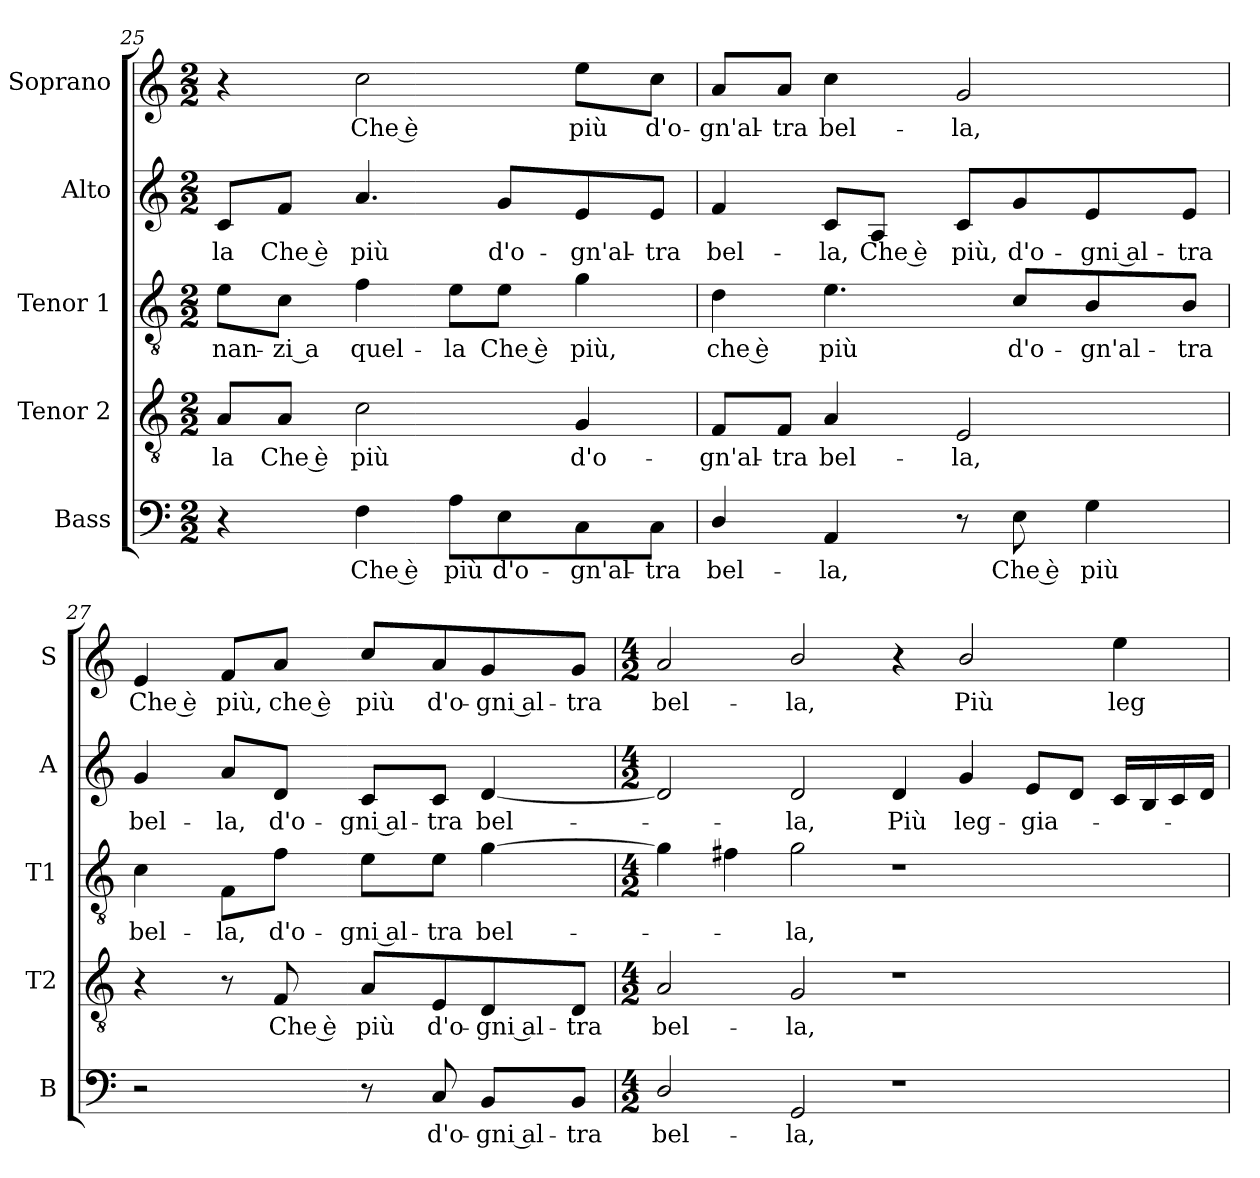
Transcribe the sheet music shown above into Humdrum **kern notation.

**kern	**text	**kern	**text	**kern	**text	**kern	**text	**kern	**text
*part5	*part5	*part4	*part4	*part3	*part3	*part2	*part2	*part1	*part1
*staff5	*staff5	*staff4	*staff4	*staff3	*staff3	*staff2	*staff2	*staff1	*staff1
*I"Bass	*	*I"Tenor 2	*	*I"Tenor 1	*	*I"Alto	*	*I"Soprano	*
*I'B	*	*I'T2	*	*I'T1	*	*I'A	*	*I'S	*
!!LO:LB:g=z
*clefF4	*	*clefGv2	*	*clefGv2	*	*clefG2	*	*clefG2	*
*	*	*ITrd7c12	*	*ITrd7c12	*	*	*	*	*
*k[]	*	*k[]	*	*k[]	*	*k[]	*	*k[]	*
*C:	*	*C:	*	*C:	*	*C:	*	*C:	*
*M2/2	*	*M2/2	*	*M2/2	*	*M2/2	*	*M2/2	*
=25	=25	=25	=25	=25	=25	=25	=25	=25	=25
!	!	!	!LO:LY:b:color=#000000	!	!	!	!	!	!
!	!	!	!	!	!LO:LY:b:color=#000000	!	!	!	!
!	!	!	!	!	!	!	!LO:LY:b:color=#000000	!	!
4r	.	8AAi/L	-la	8Ei\L	-nan-	8ci/L	-la	4r	.
!	!	!	!LO:LY:b:color=#000000	!	!	!	!	!	!
!	!	!	!	!	!LO:LY:b:color=#000000	!	!	!	!
!	!	!	!	!	!	!	!LO:LY:b:color=#000000	!	!
.	.	8AAi/J	Che è	8Ci\J	-zi a	8fi/J	Che è	.	.
!	!LO:LY:b:color=#000000	!	!	!	!	!	!	!	!
!	!	!	!LO:LY:b:color=#000000	!	!	!	!	!	!
!	!	!	!	!	!LO:LY:b:color=#000000	!	!	!	!
!	!	!	!	!	!	!	!LO:LY:b:color=#000000	!	!
!	!	!	!	!	!	!	!	!	!LO:LY:b:color=#000000
4Fi\	Che è	2Ci\	più	4Fi\	quel-	4.ai/	più	2cci\	Che è
!	!LO:LY:b:color=#000000	!	!	!	!	!	!	!	!
!	!	!	!	!	!LO:LY:b:color=#000000	!	!	!	!
8Ai\L	più	.	.	8Ei\L	-la	.	.	.	.
!	!LO:LY:b:color=#000000	!	!	!	!	!	!	!	!
!	!	!	!	!	!LO:LY:b:color=#000000	!	!	!	!
!	!	!	!	!	!	!	!LO:LY:b:color=#000000	!	!
8Ei\	d'o-	.	.	8Ei\J	Che è	8gi/L	d'o-	.	.
!	!LO:LY:b:color=#000000	!	!	!	!	!	!	!	!
!	!	!	!LO:LY:b:color=#000000	!	!	!	!	!	!
!	!	!	!	!	!LO:LY:b:color=#000000	!	!	!	!
!	!	!	!	!	!	!	!LO:LY:b:color=#000000	!	!
!	!	!	!	!	!	!	!	!	!LO:LY:b:color=#000000
8Ci\	-gn'al-	4GGi/	d'o-	4Gi\	più,	8ei/	-gn'al-	8eei\L	più
!	!LO:LY:b:color=#000000	!	!	!	!	!	!	!	!
!	!	!	!	!	!	!	!LO:LY:b:color=#000000	!	!
!	!	!	!	!	!	!	!	!	!LO:LY:b:color=#000000
8Ci\J	-tra	.	.	.	.	8ei/J	-tra	8cci\J	d'o-
=26	=26	=26	=26	=26	=26	=26	=26	=26	=26
!	!LO:LY:b:color=#000000	!	!	!	!	!	!	!	!
!	!	!	!LO:LY:b:color=#000000	!	!	!	!	!	!
!	!	!	!	!	!LO:LY:b:color=#000000	!	!	!	!
!	!	!	!	!	!	!	!LO:LY:b:color=#000000	!	!
!	!	!	!	!	!	!	!	!	!LO:LY:b:color=#000000
4Di/	bel-	8FFi/L	-gn'al-	4Di\	che è	4fi/	bel-	8ai/L	-gn'al-
!	!	!	!LO:LY:b:color=#000000	!	!	!	!	!	!
!	!	!	!	!	!	!	!	!	!LO:LY:b:color=#000000
.	.	8FFi/J	-tra	.	.	.	.	8ai/J	-tra
!	!LO:LY:b:color=#000000	!	!	!	!	!	!	!	!
!	!	!	!LO:LY:b:color=#000000	!	!	!	!	!	!
!	!	!	!	!	!LO:LY:b:color=#000000	!	!	!	!
!	!	!	!	!	!	!	!LO:LY:b:color=#000000	!	!
!	!	!	!	!	!	!	!	!	!LO:LY:b:color=#000000
4AAi/	-la,	4AAi/	bel-	4.Ei\	più	8ci/L	-la,	4cci\	bel-
!	!	!	!	!	!	!	!LO:LY:b:color=#000000	!	!
.	.	.	.	.	.	8Ai/J	Che è	.	.
!	!	!	!LO:LY:b:color=#000000	!	!	!	!	!	!
!	!	!	!	!	!	!	!LO:LY:b:color=#000000	!	!
!	!	!	!	!	!	!	!	!	!LO:LY:b:color=#000000
8r	.	2EEi/	-la,	.	.	8ci/L	più,	2gi/	-la,
!	!LO:LY:b:color=#000000	!	!	!	!	!	!	!	!
!	!	!	!	!	!LO:LY:b:color=#000000	!	!	!	!
!	!	!	!	!	!	!	!LO:LY:b:color=#000000	!	!
8Ei\	Che è	.	.	8Ci/L	d'o-	8gi/	d'o-	.	.
!	!LO:LY:b:color=#000000	!	!	!	!	!	!	!	!
!	!	!	!	!	!LO:LY:b:color=#000000	!	!	!	!
!	!	!	!	!	!	!	!LO:LY:b:color=#000000	!	!
4Gi\	più	.	.	8BBi/	-gn'al-	8ei/	-gni al-	.	.
!	!	!	!	!	!LO:LY:b:color=#000000	!	!	!	!
!	!	!	!	!	!	!	!LO:LY:b:color=#000000	!	!
.	.	.	.	8BBi/J	-tra	8ei/J	-tra	.	.
=27	=27	=27	=27	=27	=27	=27	=27	=27	=27
!	!	!	!	!	!LO:LY:b:color=#000000	!	!	!	!
!	!	!	!	!	!	!	!LO:LY:b:color=#000000	!	!
!	!	!	!	!	!	!	!	!	!LO:LY:b:color=#000000
2r	.	4r	.	4Ci\	bel-	4gi/	bel-	4ei/	Che è
!	!	!	!	!	!LO:LY:b:color=#000000	!	!	!	!
!	!	!	!	!	!	!	!LO:LY:b:color=#000000	!	!
!	!	!	!	!	!	!	!	!	!LO:LY:b:color=#000000
.	.	8r	.	8FFi\L	-la,	8ai/L	-la,	8fi/L	più,
!	!	!	!LO:LY:b:color=#000000	!	!	!	!	!	!
!	!	!	!	!	!LO:LY:b:color=#000000	!	!	!	!
!	!	!	!	!	!	!	!LO:LY:b:color=#000000	!	!
!	!	!	!	!	!	!	!	!	!LO:LY:b:color=#000000
.	.	8FFi/	Che è	8Fi\J	d'o-	8di/J	d'o-	8ai/J	che è
!	!	!	!LO:LY:b:color=#000000	!	!	!	!	!	!
!	!	!	!	!	!LO:LY:b:color=#000000	!	!	!	!
!	!	!	!	!	!	!	!LO:LY:b:color=#000000	!	!
!	!	!	!	!	!	!	!	!	!LO:LY:b:color=#000000
8r	.	8AAi/L	più	8Ei\L	-gni al-	8ci/L	-gni al-	8cci/L	più
!	!LO:LY:b:color=#000000	!	!	!	!	!	!	!	!
!	!	!	!LO:LY:b:color=#000000	!	!	!	!	!	!
!	!	!	!	!	!LO:LY:b:color=#000000	!	!	!	!
!	!	!	!	!	!	!	!LO:LY:b:color=#000000	!	!
!	!	!	!	!	!	!	!	!	!LO:LY:b:color=#000000
8Ci/	d'o-	8EEi/	d'o-	8Ei\J	-tra	8ci/J	-tra	8ai/	d'o-
!	!LO:LY:b:color=#000000	!	!	!	!	!	!	!	!
!	!	!	!LO:LY:b:color=#000000	!	!	!	!	!	!
!	!	!	!	!	!LO:LY:b:color=#000000	!	!	!	!
!	!	!	!	!	!	!	!LO:LY:b:color=#000000	!	!
!	!	!	!	!	!	!	!	!	!LO:LY:b:color=#000000
8BBi/L	-gni al-	8DDi/	-gni al-	[4Gi\	bel-	[4di/	bel-	8gi/	-gni al-
!	!LO:LY:b:color=#000000	!	!	!	!	!	!	!	!
!	!	!	!LO:LY:b:color=#000000	!	!	!	!	!	!
!	!	!	!	!	!	!	!	!	!LO:LY:b:color=#000000
8BBi/J	-tra	8DDi/J	-tra	.	.	.	.	8gi/J	-tra
!!LO:LB:g=z
=28	=28	=28	=28	=28	=28	=28	=28	=28	=28
*M4/2	*	*M4/2	*	*M4/2	*	*M4/2	*	*M4/2	*
!	!LO:LY:b:color=#000000	!	!	!	!	!	!	!	!
!	!	!	!LO:LY:b:color=#000000	!	!	!	!	!	!
!	!	!	!	!	!	!	!	!	!LO:LY:b:color=#000000
2Di/	bel-	2AAi/	bel-	4Gi\]	.	2di/]	.	2ai/	bel-
.	.	.	.	4F#Xi\	.	.	.	.	.
!	!LO:LY:b:color=#000000	!	!	!	!	!	!	!	!
!	!	!	!LO:LY:b:color=#000000	!	!	!	!	!	!
!	!	!	!	!	!LO:LY:b:color=#000000	!	!	!	!
!	!	!	!	!	!	!	!LO:LY:b:color=#000000	!	!
!	!	!	!	!	!	!	!	!	!LO:LY:b:color=#000000
2GGi/	-la,	2GGi/	-la,	2Gi\	-la,	2di/	-la,	2bi/	-la,
!	!	!	!	!	!	!	!LO:LY:b:color=#000000	!	!
1r	.	1r	.	1r	.	4di/	Più	4r	.
!	!	!	!	!	!	!	!LO:LY:b:color=#000000	!	!
!	!	!	!	!	!	!	!	!	!LO:LY:b:color=#000000
.	.	.	.	.	.	4gi/	leg-	2bi/	Più
!	!	!	!	!	!	!	!LO:LY:b:color=#000000	!	!
.	.	.	.	.	.	8ei/L	-gia-	.	.
.	.	.	.	.	.	8di/J	.	.	.
!	!	!	!	!	!	!	!	!	!LO:LY:b:color=#000000
.	.	.	.	.	.	16ci/LL	.	4eei\	leg-
.	.	.	.	.	.	16Bi/	.	.	.
.	.	.	.	.	.	16ci/	.	.	.
.	.	.	.	.	.	16di/JJ	.	.	.
=	=	=	=	=	=	=	=	=	=
*-	*-	*-	*-	*-	*-	*-	*-	*-	*-
